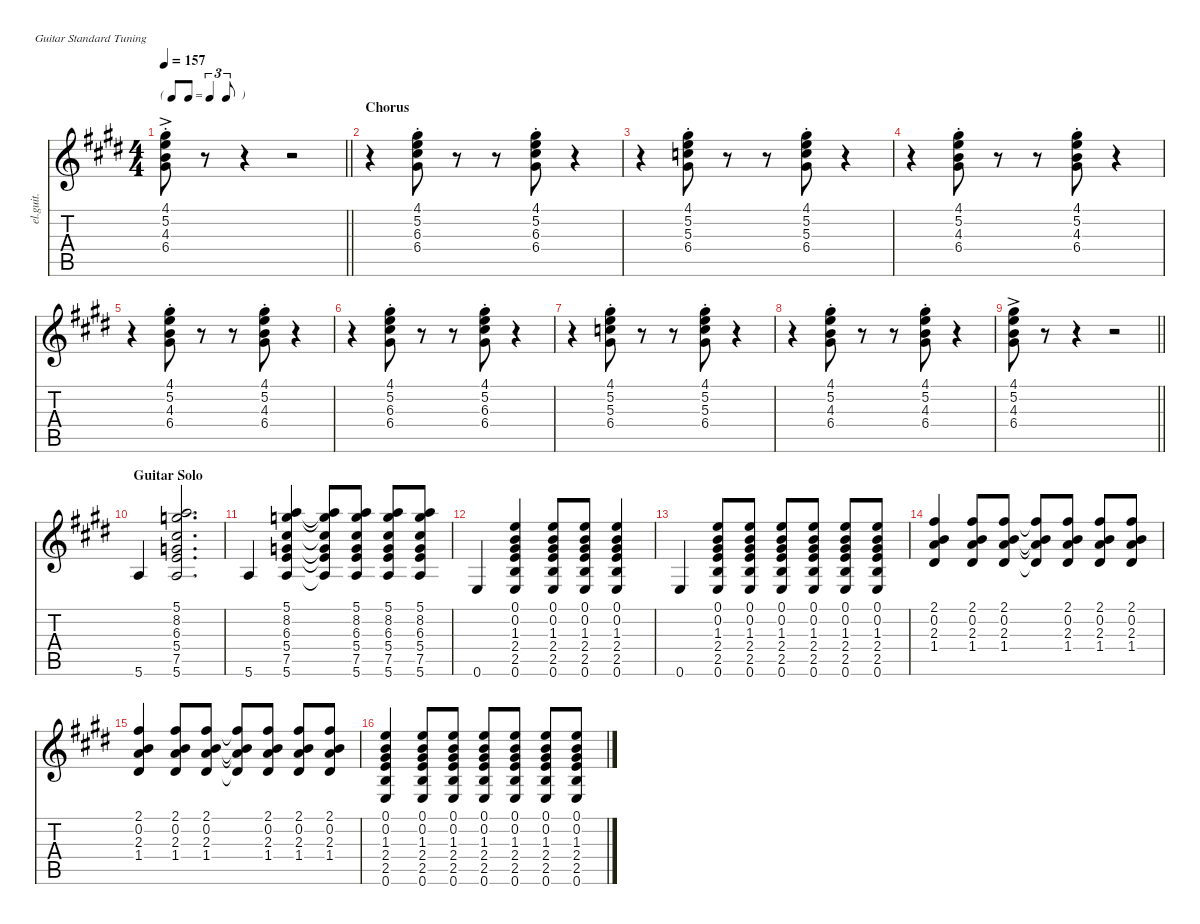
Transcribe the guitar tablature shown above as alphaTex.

\defaultSystemsLayout 4
\hideDynamics
\bracketExtendMode nobrackets
\otherSystemsTrackNameOrientation horizontal
\track ("Guitar II" "el.guit.") {instrument electricguitarclean}
\staff {score tabs}
\tuning (E4 B3 G3 D3 A2 E2)
\ts (4 4)
\tf triplet8th
\tempo 157
\clef g2
\barLineRight lightlight
\ks e
(4.1{ac st acc #} 5.2{ac st acc forcenatural} 4.3{ac st acc forcenatural} 6.4{ac st acc #}).8{dy f beam Down} r.8{beam Down} r.4{beam Down} r.2{beam Down} |
\section ("" "Chorus")
r.4{beam Down} (4.1{st acc #} 5.2{st acc forcenatural} 6.3{st acc #} 6.4{st acc #}).8{beam Down} r.8{beam Down} r.8{beam Down} (4.1{st acc #} 5.2{st acc forcenatural} 6.3{st acc #} 6.4{st acc #}).8{beam Down} r.4{beam Down} |
r.4{beam Down} (4.1{st acc #} 5.2{st acc forcenatural} 5.3{st acc forcenatural} 6.4{st acc #}).8{beam Down} r.8{beam Down} r.8{beam Down} (4.1{st acc #} 5.2{st acc forcenatural} 5.3{st acc forcenatural} 6.4{st acc #}).8{beam Down} r.4{beam Down} |
r.4{beam Down} (4.1{st acc #} 5.2{st acc forcenatural} 4.3{st acc forcenatural} 6.4{st acc #}).8{beam Down} r.8{beam Down} r.8{beam Down} (4.1{st acc #} 5.2{st acc forcenatural} 4.3{st acc forcenatural} 6.4{st acc #}).8{beam Down} r.4{beam Down} |
r.4{beam Down} (4.1{st acc #} 5.2{st acc forcenatural} 4.3{st acc forcenatural} 6.4{st acc #}).8{beam Down} r.8{beam Down} r.8{beam Down} (4.1{st acc #} 5.2{st acc forcenatural} 4.3{st acc forcenatural} 6.4{st acc #}).8{beam Down} r.4{beam Down} |
r.4{beam Down} (4.1{st acc #} 5.2{st acc forcenatural} 6.3{st acc #} 6.4{st acc #}).8{beam Down} r.8{beam Down} r.8{beam Down} (4.1{st acc #} 5.2{st acc forcenatural} 6.3{st acc #} 6.4{st acc #}).8{beam Down} r.4{beam Down} |
r.4{beam Down} (4.1{st acc #} 5.2{st acc forcenatural} 5.3{st acc forcenatural} 6.4{st acc #}).8{beam Down} r.8{beam Down} r.8{beam Down} (4.1{st acc #} 5.2{st acc forcenatural} 5.3{st acc forcenatural} 6.4{st acc #}).8{beam Down} r.4{beam Down} |
r.4{beam Down} (4.1{st acc #} 5.2{st acc forcenatural} 4.3{st acc forcenatural} 6.4{st acc #}).8{beam Down} r.8{beam Down} r.8{beam Down} (4.1{st acc #} 5.2{st acc forcenatural} 4.3{st acc forcenatural} 6.4{st acc #}).8{beam Down} r.4{beam Down} |
\barLineRight lightlight
(4.1{ac acc #} 5.2{ac acc forcenatural} 4.3{ac acc forcenatural} 6.4{ac acc #}).8{beam Down} r.8{beam Down} r.4{beam Down} r.2{beam Down} |
\section ("" "Guitar Solo")
5.6{acc forcenatural}.4{beam Up} (5.1{acc forcenatural} 8.2{acc forcenatural} 6.3{acc #} 5.4{acc forcenatural} 7.5{acc forcenatural} 5.6{acc forcenatural}).2{d beam Up} |
5.6{acc forcenatural}.4{beam Up} (5.1{acc forcenatural} 8.2{acc forcenatural} 6.3{acc #} 5.4{acc forcenatural} 7.5{acc forcenatural} 5.6{acc forcenatural}).4{beam Up} (5.1{t acc forcenatural} 8.2{t acc forcenatural} 6.3{t acc #} 5.4{t acc forcenatural} 7.5{t acc forcenatural} 5.6{t acc forcenatural}).8{beam Up} (5.1{acc forcenatural} 8.2{acc forcenatural} 6.3{acc #} 5.4{acc forcenatural} 7.5{acc forcenatural} 5.6{acc forcenatural}).8{beam Up} (5.1{acc forcenatural} 8.2{acc forcenatural} 6.3{acc #} 5.4{acc forcenatural} 7.5{acc forcenatural} 5.6{acc forcenatural}).8{beam Up} (5.1{acc forcenatural} 8.2{acc forcenatural} 6.3{acc #} 5.4{acc forcenatural} 7.5{acc forcenatural} 5.6{acc forcenatural}).8{beam Up} |
0.6{acc forcenatural}.4{beam Up} (0.1{acc forcenatural} 0.2{acc forcenatural} 1.3{acc #} 2.4{acc forcenatural} 2.5{acc forcenatural} 0.6{acc forcenatural}).4{beam Up} (0.1{acc forcenatural} 0.2{acc forcenatural} 1.3{acc #} 2.4{acc forcenatural} 2.5{acc forcenatural} 0.6{acc forcenatural}).8{beam Up} (0.1{acc forcenatural} 0.2{acc forcenatural} 1.3{acc #} 2.4{acc forcenatural} 2.5{acc forcenatural} 0.6{acc forcenatural}).8{beam Up} (0.1{acc forcenatural} 0.2{acc forcenatural} 1.3{acc #} 2.4{acc forcenatural} 2.5{acc forcenatural} 0.6{acc forcenatural}).4{beam Up} |
0.6{acc forcenatural}.4{beam Up} (0.1{acc forcenatural} 0.2{acc forcenatural} 1.3{acc #} 2.4{acc forcenatural} 2.5{acc forcenatural} 0.6{acc forcenatural}).8{beam Up} (0.1{acc forcenatural} 0.2{acc forcenatural} 1.3{acc #} 2.4{acc forcenatural} 2.5{acc forcenatural} 0.6{acc forcenatural}).8{beam Up} (0.1{acc forcenatural} 0.2{acc forcenatural} 1.3{acc #} 2.4{acc forcenatural} 2.5{acc forcenatural} 0.6{acc forcenatural}).8{beam Up} (0.1{acc forcenatural} 0.2{acc forcenatural} 1.3{acc #} 2.4{acc forcenatural} 2.5{acc forcenatural} 0.6{acc forcenatural}).8{beam Up} (0.1{acc forcenatural} 0.2{acc forcenatural} 1.3{acc #} 2.4{acc forcenatural} 2.5{acc forcenatural} 0.6{acc forcenatural}).8{beam Up} (0.1{acc forcenatural} 0.2{acc forcenatural} 1.3{acc #} 2.4{acc forcenatural} 2.5{acc forcenatural} 0.6{acc forcenatural}).8{beam Up} |
(2.1{acc #} 0.2{acc forcenatural} 2.3{acc forcenatural} 1.4{acc #}).4{beam Up} (2.1{acc #} 0.2{acc forcenatural} 2.3{acc forcenatural} 1.4{acc #}).8{beam Up} (2.1{acc #} 0.2{acc forcenatural} 2.3{acc forcenatural} 1.4{acc #}).8{beam Up} (2.1{t acc #} 0.2{t acc forcenatural} 2.3{t acc forcenatural} 1.4{t acc #}).8{beam Up} (2.1{acc #} 0.2{acc forcenatural} 2.3{acc forcenatural} 1.4{acc #}).8{beam Up} (2.1{acc #} 0.2{acc forcenatural} 2.3{acc forcenatural} 1.4{acc #}).8{beam Up} (2.1{acc #} 0.2{acc forcenatural} 2.3{acc forcenatural} 1.4{acc #}).8{beam Up} |
(2.1{acc #} 0.2{acc forcenatural} 2.3{acc forcenatural} 1.4{acc #}).4{beam Up} (2.1{acc #} 0.2{acc forcenatural} 2.3{acc forcenatural} 1.4{acc #}).8{beam Up} (2.1{acc #} 0.2{acc forcenatural} 2.3{acc forcenatural} 1.4{acc #}).8{beam Up} (2.1{t acc #} 0.2{t acc forcenatural} 2.3{t acc forcenatural} 1.4{t acc #}).8{beam Up} (2.1{acc #} 0.2{acc forcenatural} 2.3{acc forcenatural} 1.4{acc #}).8{beam Up} (2.1{acc #} 0.2{acc forcenatural} 2.3{acc forcenatural} 1.4{acc #}).8{beam Up} (2.1{acc #} 0.2{acc forcenatural} 2.3{acc forcenatural} 1.4{acc #}).8{beam Up} |
(0.1{acc forcenatural} 0.2{acc forcenatural} 1.3{acc #} 2.4{acc forcenatural} 2.5{acc forcenatural} 0.6{acc forcenatural}).4{beam Up} (0.1{acc forcenatural} 0.2{acc forcenatural} 1.3{acc #} 2.4{acc forcenatural} 2.5{acc forcenatural} 0.6{acc forcenatural}).8{beam Up} (0.1{acc forcenatural} 0.2{acc forcenatural} 1.3{acc #} 2.4{acc forcenatural} 2.5{acc forcenatural} 0.6{acc forcenatural}).8{beam Up} (0.1{acc forcenatural} 0.2{acc forcenatural} 1.3{acc #} 2.4{acc forcenatural} 2.5{acc forcenatural} 0.6{acc forcenatural}).8{beam Up} (0.1{acc forcenatural} 0.2{acc forcenatural} 1.3{acc #} 2.4{acc forcenatural} 2.5{acc forcenatural} 0.6{acc forcenatural}).8{beam Up} (0.1{acc forcenatural} 0.2{acc forcenatural} 1.3{acc #} 2.4{acc forcenatural} 2.5{acc forcenatural} 0.6{acc forcenatural}).8{beam Up} (0.1{acc forcenatural} 0.2{acc forcenatural} 1.3{acc #} 2.4{acc forcenatural} 2.5{acc forcenatural} 0.6{acc forcenatural}).8{beam Up}
